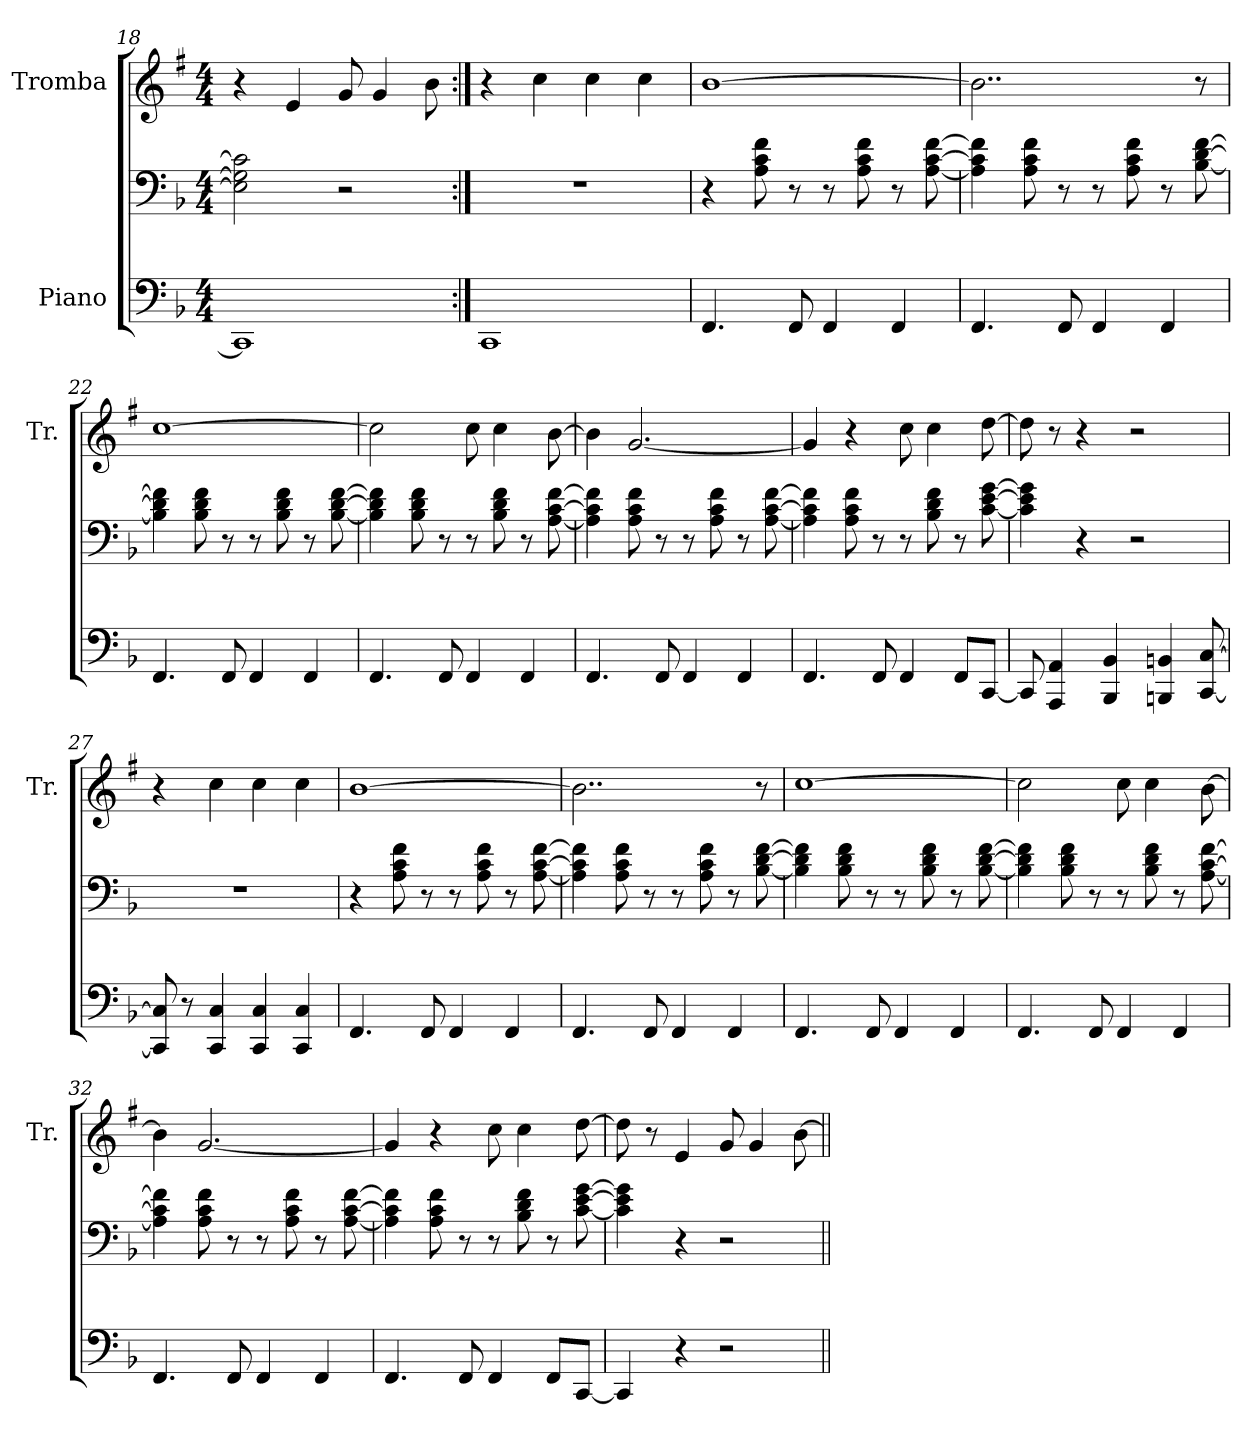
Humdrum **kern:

**kern	**kern	**kern
*part2	*part2	*part1
*staff3	*staff2	*staff1
*I"Piano	*	*I"Tromba
*	*	*I'Tr.
*clefF4	*clefF4	*clefG2
*	*	*ITrd1c2
*k[b-]	*k[b-]	*k[b-]
*M4/4	*M4/4	*M4/4
=18	=18	=18
1CC]	2E\] 2G\] 2c\]	4r
.	.	4d/
.	2r	8f/
.	.	4f/
.	.	8a\
=19:|!	=19:|!	=19:|!
1CC	1r	4r
.	.	4b-\
.	.	4b-\
.	.	4b-\
=20	=20	=20
4.FF/	4r	[1a
.	8A\ 8c\ 8f\	.
8FF/	8r	.
4FF/	8r	.
.	8A\ 8c\ 8f\	.
4FF/	8r	.
.	[8A\ [8c\ [8f\	.
=21	=21	=21
4.FF/	4A\] 4c\] 4f\]	2..a\]
.	8A\ 8c\ 8f\	.
8FF/	8r	.
4FF/	8r	.
.	8A\ 8c\ 8f\	.
4FF/	8r	.
.	[8B-\ [8d\ [8f\	8r
!!LO:PB:g=z
=22	=22	=22
4.FF/	4B-\] 4d\] 4f\]	[1b-
.	8B-\ 8d\ 8f\	.
8FF/	8r	.
4FF/	8r	.
.	8B-\ 8d\ 8f\	.
4FF/	8r	.
.	[8B-\ [8d\ [8f\	.
=23	=23	=23
4.FF/	4B-\] 4d\] 4f\]	2b-\]
.	8B-\ 8d\ 8f\	.
8FF/	8r	.
4FF/	8r	8b-\
.	8B-\ 8d\ 8f\	4b-\
4FF/	8r	.
.	[8A\ [8c\ [8f\	[8a\
=24	=24	=24
4.FF/	4A\] 4c\] 4f\]	4a\]
.	8A\ 8c\ 8f\	[2.f/
8FF/	8r	.
4FF/	8r	.
.	8A\ 8c\ 8f\	.
4FF/	8r	.
.	[8A\ [8c\ [8f\	.
=25	=25	=25
4.FF/	4A\] 4c\] 4f\]	4f/]
.	8A\ 8c\ 8f\	4r
8FF/	8r	.
4FF/	8r	8b-\
.	8B-\ 8d\ 8f\	4b-\
8FF/L	8r	.
[8CC/J	[8c\ [8e\ [8g\	[8cc\
=26	=26	=26
8CC/]	4c\] 4e\] 4g\]	8cc\]
4AAA/ 4AA/	.	8r
.	4r	4r
4BBB-/ 4BB-/	.	.
.	2r	2r
4BBBn/ 4BBn/	.	.
[8CC/ [8C/	.	.
=27	=27	=27
8CC/] 8C/]	1r	4r
8r	.	.
4CC/ 4C/	.	4b-\
4CC/ 4C/	.	4b-\
4CC/ 4C/	.	4b-\
!!LO:LB:g=z
=28	=28	=28
4.FF/	4r	[1a
.	8A\ 8c\ 8f\	.
8FF/	8r	.
4FF/	8r	.
.	8A\ 8c\ 8f\	.
4FF/	8r	.
.	[8A\ [8c\ [8f\	.
=29	=29	=29
4.FF/	4A\] 4c\] 4f\]	2..a\]
.	8A\ 8c\ 8f\	.
8FF/	8r	.
4FF/	8r	.
.	8A\ 8c\ 8f\	.
4FF/	8r	.
.	[8B-\ [8d\ [8f\	8r
=30	=30	=30
4.FF/	4B-\] 4d\] 4f\]	[1b-
.	8B-\ 8d\ 8f\	.
8FF/	8r	.
4FF/	8r	.
.	8B-\ 8d\ 8f\	.
4FF/	8r	.
.	[8B-\ [8d\ [8f\	.
=31	=31	=31
4.FF/	4B-\] 4d\] 4f\]	2b-\]
.	8B-\ 8d\ 8f\	.
8FF/	8r	.
4FF/	8r	8b-\
.	8B-\ 8d\ 8f\	4b-\
4FF/	8r	.
.	[8A\ [8c\ [8f\	[8a\
=32	=32	=32
4.FF/	4A\] 4c\] 4f\]	4a\]
.	8A\ 8c\ 8f\	[2.f/
8FF/	8r	.
4FF/	8r	.
.	8A\ 8c\ 8f\	.
4FF/	8r	.
.	[8A\ [8c\ [8f\	.
!!LO:LB:g=z
=33	=33	=33
4.FF/	4A\] 4c\] 4f\]	4f/]
.	8A\ 8c\ 8f\	4r
8FF/	8r	.
4FF/	8r	8b-\
.	8B-\ 8d\ 8f\	4b-\
8FF/L	8r	.
[8CC/J	[8c\ [8e\ [8g\	[8cc\
=34	=34	=34
4CC/]	4c\] 4e\] 4g\]	8cc\]
.	.	8r
4r	4r	4d/
2r	2r	8f/
.	.	4f/
.	.	[8a\
=||	=||	=||
*-	*-	*-
